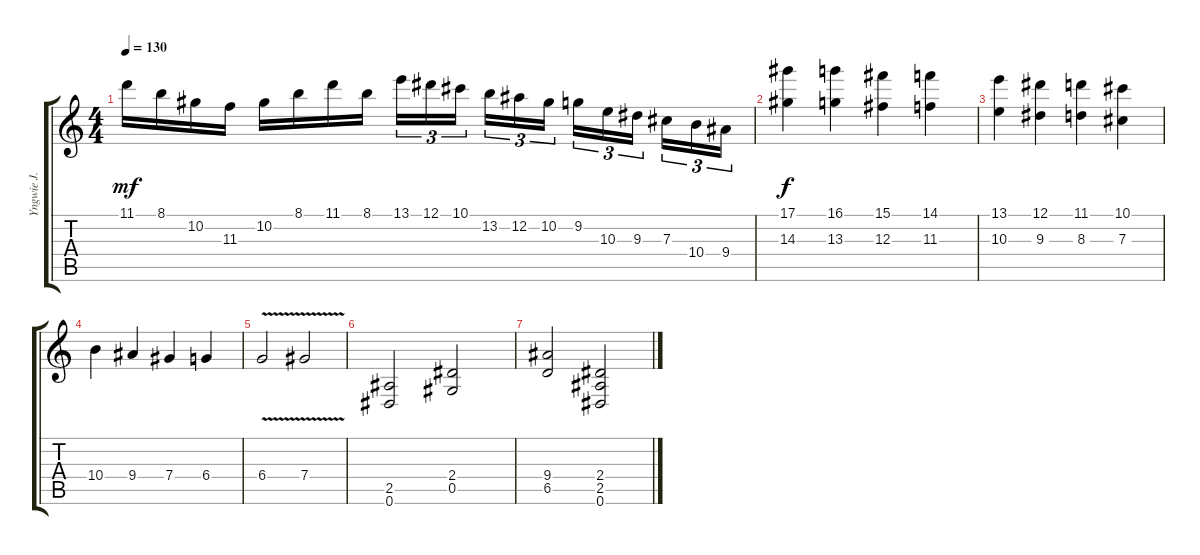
\track ("Yngwie J. Malmsteen" "Yngwie J. ") {instrument overdrivenguitar}
\staff {score tabs}
\tuning (Eb4 Bb3 Gb3 Db3 Ab2 Eb2) {hide}
\ts (4 4)
\tempo 130
\clef g2
\ks c
11.1.16{dy mf} 8.1.16 10.2.16 11.3.16 10.2.16 8.1.16 11.1.16 8.1.16 13.1.16{tu (3 2)} 12.1.16{tu (3 2)} 10.1.16{tu (3 2) beam splitsecondary} 13.2.16{tu (3 2)} 12.2.16{tu (3 2)} 10.2.16{tu (3 2)} 9.2.16{tu (3 2)} 10.3.16{tu (3 2)} 9.3.16{tu (3 2) beam splitsecondary} 7.3.16{tu (3 2)} 10.4.16{tu (3 2)} 9.4.16{tu (3 2)} |
(17.1 14.3).4{dy f} (16.1 13.3).4 (15.1 12.3).4 (14.1 11.3).4 |
(13.1 10.3).4 (12.1 9.3).4 (11.1 8.3).4 (10.1 7.3).4 |
10.4.4 9.4.4 7.4.4 6.4.4 |
6.4{v}.2 7.4{v}.2 |
(2.5 0.6).2 (2.4 0.5).2 |
(9.4 6.5).2 (2.4 2.5 0.6).2
